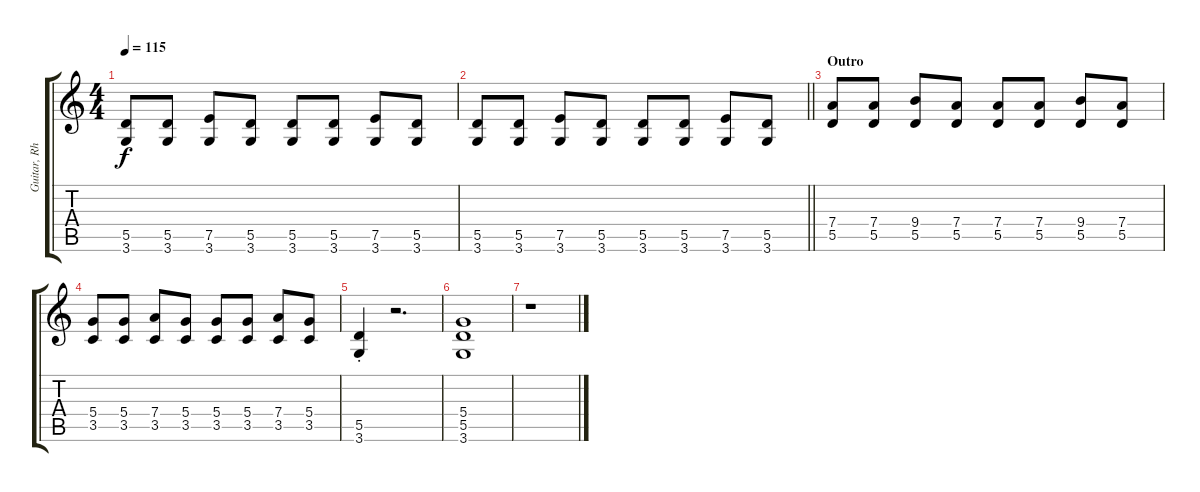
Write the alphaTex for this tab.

\track ("Guitar, Rhythm" "Guitar, Rh") {instrument electricguitarclean}
\staff {score tabs}
\tuning (E4 B3 G3 D3 A2 E2) {hide}
\ts (4 4)
\tempo 115
\clef g2
\ks c
(5.5 3.6).8{dy f} (5.5 3.6).8 (7.5 3.6).8 (5.5 3.6).8 (5.5 3.6).8 (5.5 3.6).8 (7.5 3.6).8 (5.5 3.6).8 |
\barLineRight lightlight
(5.5 3.6).8 (5.5 3.6).8 (7.5 3.6).8 (5.5 3.6).8 (5.5 3.6).8 (5.5 3.6).8 (7.5 3.6).8 (5.5 3.6).8 |
\section ("" "Outro")
(7.4 5.5).8 (7.4 5.5).8 (9.4 5.5).8 (7.4 5.5).8 (7.4 5.5).8 (7.4 5.5).8 (9.4 5.5).8 (7.4 5.5).8 |
(5.4 3.5).8 (5.4 3.5).8 (7.4 3.5).8 (5.4 3.5).8 (5.4 3.5).8 (5.4 3.5).8 (7.4 3.5).8 (5.4 3.5).8 |
(5.5{st} 3.6{st}).4 r.2{d} |
(5.4 5.5 3.6).1 |
r.1
